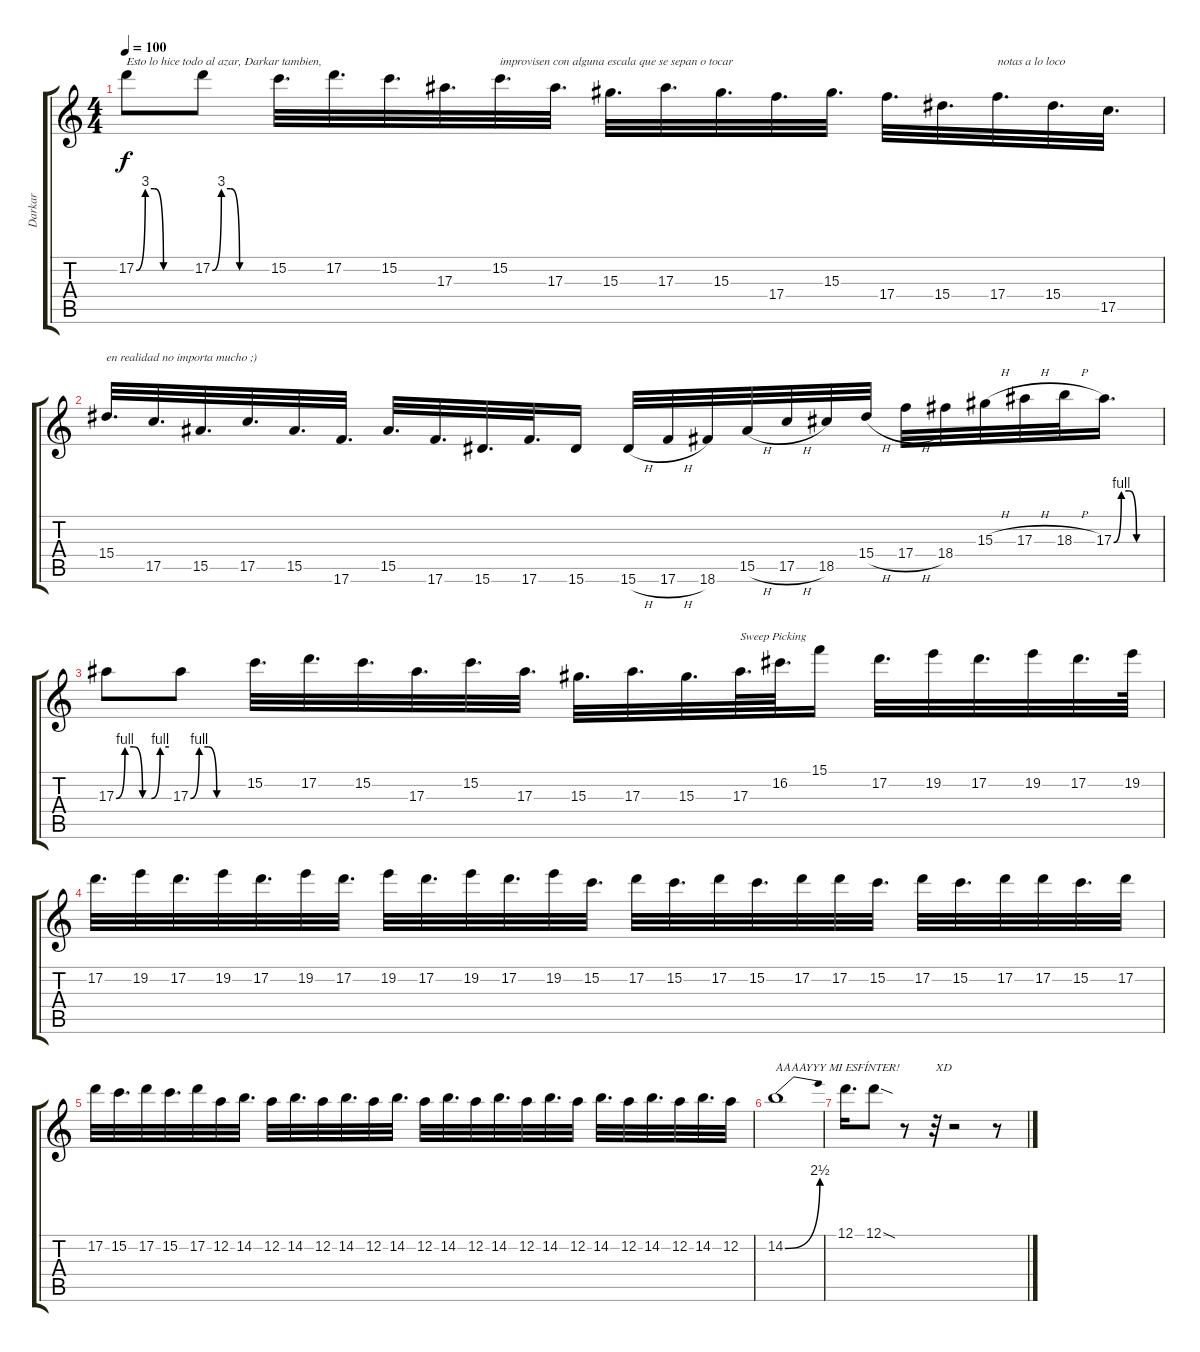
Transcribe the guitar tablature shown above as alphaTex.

\track ("Darkar" "Darkar") {instrument distortionguitar}
\staff {score tabs}
\tuning (D4 A3 F3 C3 G2 C2) {hide}
\ts (4 4)
\tempo 100
\clef g2
\ks c
17.2{be (custom 0 0 10 12 20 12 30 0 60 0)}.8{txt "Esto lo hice todo al azar, Darkar tambien," dy f balance 8} 17.2{be (custom 0 0 10 12 20 12 30 0 60 0)}.8 15.2.32{d} 17.2.32{d} 15.2.32{d} 17.3.32{d} 15.2.32{d txt "improvisen con alguna escala que se sepan o tocar"} 17.3.32{d} 15.3.32{d} 17.3.32{d} 15.3.32{d} 17.4.32{d} 15.3.32{d} 17.4.32{d} 15.4.32{d} 17.4.32{d txt "notas a lo loco"} 15.4.32{d} 17.5.32{d} |
15.4.32{d txt "en realidad no importa mucho ;)"} 17.5.32{d} 15.5.32{d} 17.5.32{d} 15.5.32{d} 17.6.32{d} 15.5.32{d} 17.6.32{d} 15.6.32{d} 17.6.32{d} 15.6.16 15.6{h}.32 17.6{h}.32 18.6.32 15.5{h}.32 17.5{h}.32 18.5.32 15.4{h}.32 17.4{h}.32 18.4.32 15.3{h}.32 17.3{h}.32 18.3{h}.32 17.3{be (custom 0 0 10 4 20 4 30 0 60 0)}.16{d} |
17.3{be (custom 0 0 10 4 20 4 30 0 40 0 50 4 60 4)}.8 17.3{be (custom 0 0 10 4 20 4 30 0 60 0)}.8 15.2.32{d} 17.2.32{d} 15.2.32{d} 17.3.32{d} 15.2.32{d} 17.3.32{d} 15.3.32{d} 17.3.32{d} 15.3.32{d} 17.3.64{d txt "Sweep Picking"} 16.2.64{d} 15.1.16 17.2.32{d} 19.2.32 17.2.32{d} 19.2.32 17.2.32{d} 19.2.64 |
17.2.32{d} 19.2.32 17.2.32{d} 19.2.32 17.2.32{d} 19.2.32 17.2.32{d} 19.2.32 17.2.32{d} 19.2.32 17.2.32{d} 19.2.32 15.2.32{d} 17.2.32 15.2.32{d} 17.2.32 15.2.32{d} 17.2.32 17.2.32 15.2.32{d} 17.2.32 15.2.32{d} 17.2.32 17.2.32 15.2.32{d} 17.2.32 |
17.2.32 15.2.32{d} 17.2.32 15.2.32{d} 17.2.32 12.2.32 14.2.32{d} 12.2.32 14.2.32{d} 12.2.32 14.2.32{d} 12.2.32 14.2.32{d} 12.2.32 14.2.32{d} 12.2.32 14.2.32{d} 12.2.32 14.2.32{d} 12.2.32 14.2.32{d} 12.2.32 14.2.32{d} 12.2.32 14.2.32{d} 12.2.32 |
14.2{be (bend 0 0 60 10)}.1{txt "AAAAYYY MI ESFÍNTER!"} |
12.1.16{d} 12.1{sod}.8 r.8 r.32{txt "XD"} r.2 r.8
